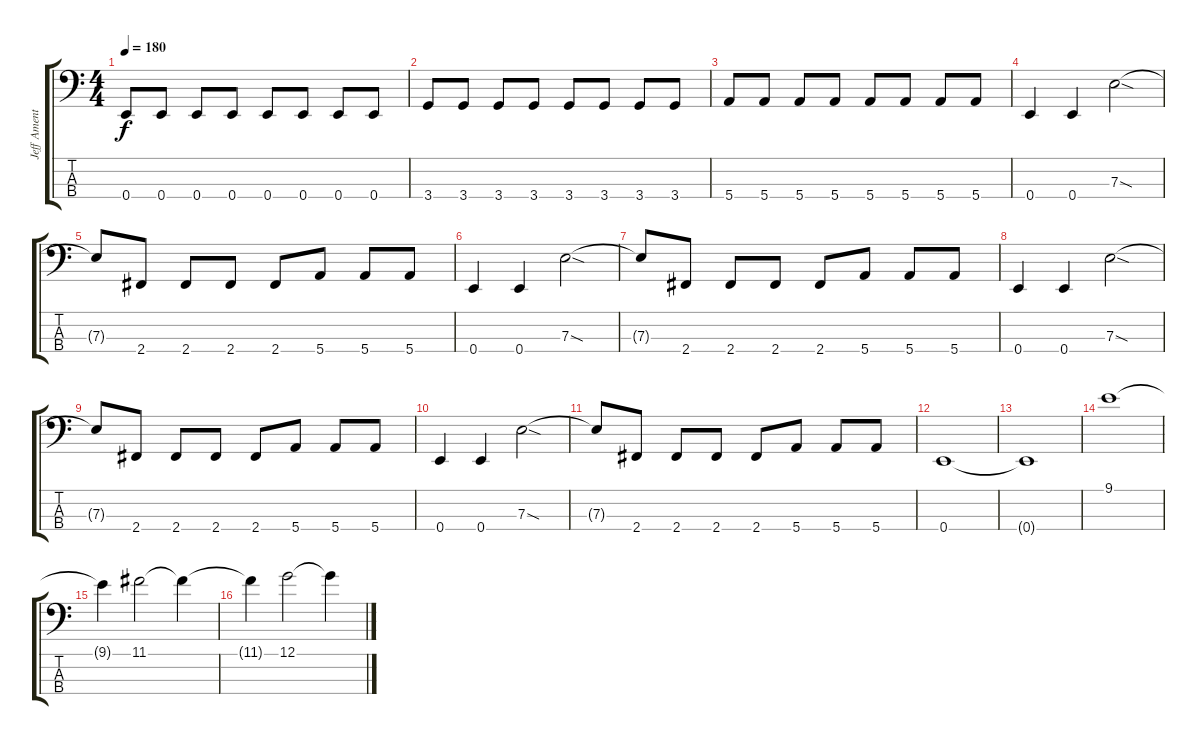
\track ("Jeff Ament" "Jeff Ament") {instrument electricbassfinger}
\staff {score tabs}
\tuning (G2 D2 A1 E1) {hide}
\ts (4 4)
\tempo 180
\clef f4
\ks c
0.4.8{dy f} 0.4.8 0.4.8 0.4.8 0.4.8 0.4.8 0.4.8 0.4.8 |
3.4.8 3.4.8 3.4.8 3.4.8 3.4.8 3.4.8 3.4.8 3.4.8 |
5.4.8 5.4.8 5.4.8 5.4.8 5.4.8 5.4.8 5.4.8 5.4.8 |
0.4.4 0.4.4 7.3{sod}.2 |
7.3{t}.8 2.4.8 2.4.8 2.4.8 2.4.8 5.4.8 5.4.8 5.4.8 |
0.4.4 0.4.4 7.3{sod}.2 |
7.3{t}.8 2.4.8 2.4.8 2.4.8 2.4.8 5.4.8 5.4.8 5.4.8 |
0.4.4 0.4.4 7.3{sod}.2 |
7.3{t}.8 2.4.8 2.4.8 2.4.8 2.4.8 5.4.8 5.4.8 5.4.8 |
0.4.4 0.4.4 7.3{sod}.2 |
7.3{t}.8 2.4.8 2.4.8 2.4.8 2.4.8 5.4.8 5.4.8 5.4.8 |
0.4.1 |
0.4{t}.1 |
9.1.1 |
9.1{t}.4 11.1.2 11.1{t}.4 |
11.1{t}.4 12.1.2 12.1{t}.4
